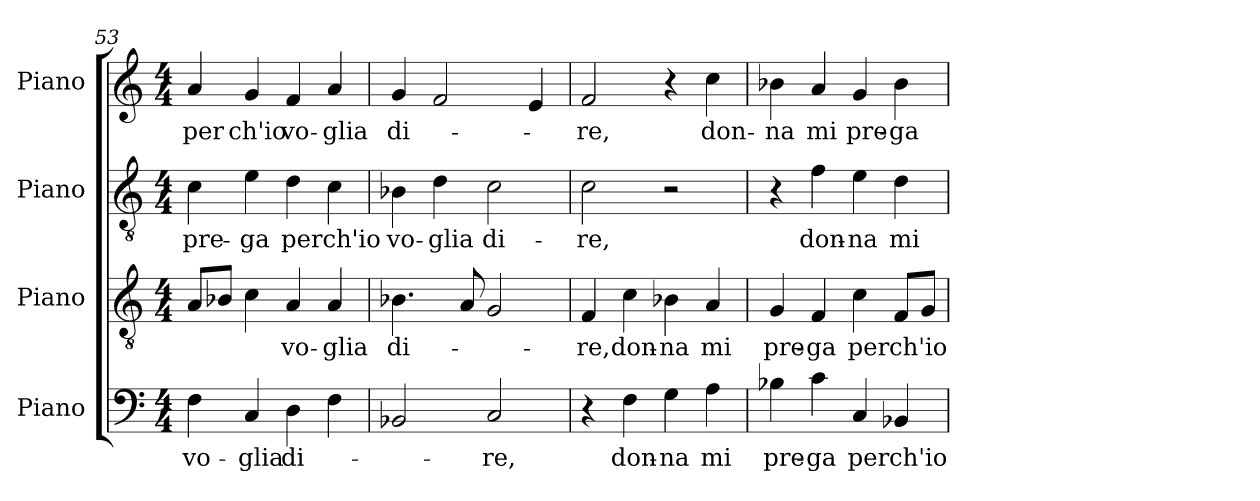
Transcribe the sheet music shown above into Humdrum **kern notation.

**kern	**text	**kern	**text	**kern	**text	**kern	**text
*part4	*part4	*part3	*part3	*part2	*part2	*part1	*part1
*staff4	*staff4	*staff3	*staff3	*staff2	*staff2	*staff1	*staff1
*I"Piano	*	*I"Piano	*	*I"Piano	*	*I"Piano	*
*I'Pno.	*	*I'Pno.	*	*I'Pno.	*	*I'Pno.	*
*clefF4	*	*clefGv2	*	*clefGv2	*	*clefG2	*
*	*	*ITrd7c12	*	*ITrd7c12	*	*	*
*k[]	*	*k[]	*	*k[]	*	*k[]	*
*C:	*	*C:	*	*C:	*	*C:	*
*M4/4	*	*M4/4	*	*M4/4	*	*M4/4	*
=53	=53	=53	=53	=53	=53	=53	=53
!	!LO:LY:b:color=#000000	!	!	!	!	!	!
!	!	!	!	!	!LO:LY:b:color=#000000	!	!
!	!	!	!	!	!	!	!LO:LY:b:color=#000000
4Fi\	vo-	8AAi/L	.	4Ci\	pre-	4ai/	per
.	.	8BB-i/J	.	.	.	.	.
!	!LO:LY:b:color=#000000	!	!	!	!	!	!
!	!	!	!	!	!LO:LY:b:color=#000000	!	!
!	!	!	!	!	!	!	!LO:LY:b:color=#000000
4Ci/	-glia	4Ci\	.	4Ei\	-ga	4gi/	ch'io
!	!LO:LY:b:color=#000000	!	!	!	!	!	!
!	!	!	!LO:LY:b:color=#000000	!	!	!	!
!	!	!	!	!	!LO:LY:b:color=#000000	!	!
!	!	!	!	!	!	!	!LO:LY:b:color=#000000
4Di\	di-	4AAi/	vo-	4Di\	per	4fi/	vo-
!	!	!	!LO:LY:b:color=#000000	!	!	!	!
!	!	!	!	!	!LO:LY:b:color=#000000	!	!
!	!	!	!	!	!	!	!LO:LY:b:color=#000000
4Fi\	.	4AAi/	-glia	4Ci\	ch'io	4ai/	-glia
=54	=54	=54	=54	=54	=54	=54	=54
!	!	!	!LO:LY:b:color=#000000	!	!	!	!
!	!	!	!	!	!LO:LY:b:color=#000000	!	!
!	!	!	!	!	!	!	!LO:LY:b:color=#000000
2BB-i/	.	4.BB-i\	di-	4BB-i\	vo-	4gi/	di-
!	!	!	!	!	!LO:LY:b:color=#000000	!	!
.	.	.	.	4Di\	-glia	2fi/	.
.	.	8AAi/	.	.	.	.	.
!	!LO:LY:b:color=#000000	!	!	!	!	!	!
!	!	!	!	!	!LO:LY:b:color=#000000	!	!
2Ci/	-re,	2GGi/	.	2Ci\	di-	.	.
.	.	.	.	.	.	4ei/	.
=55	=55	=55	=55	=55	=55	=55	=55
!	!	!	!LO:LY:b:color=#000000	!	!	!	!
!	!	!	!	!	!LO:LY:b:color=#000000	!	!
!	!	!	!	!	!	!	!LO:LY:b:color=#000000
4r	.	4FFi/	-re,	2Ci\	-re,	2fi/	-re,
!	!LO:LY:b:color=#000000	!	!	!	!	!	!
!	!	!	!LO:LY:b:color=#000000	!	!	!	!
4Fi\	don-	4Ci\	don-	.	.	.	.
!	!LO:LY:b:color=#000000	!	!	!	!	!	!
!	!	!	!LO:LY:b:color=#000000	!	!	!	!
4Gi\	-na	4BB-i\	-na	2r	.	4r	.
!	!LO:LY:b:color=#000000	!	!	!	!	!	!
!	!	!	!LO:LY:b:color=#000000	!	!	!	!
!	!	!	!	!	!	!	!LO:LY:b:color=#000000
4Ai\	mi	4AAi/	mi	.	.	4cci\	don-
!!LO:LB:g=z
=56	=56	=56	=56	=56	=56	=56	=56
!	!LO:LY:b:color=#000000	!	!	!	!	!	!
!	!	!	!LO:LY:b:color=#000000	!	!	!	!
!	!	!	!	!	!	!	!LO:LY:b:color=#000000
4B-i\	pre-	4GGi/	pre-	4r	.	4b-i\	-na
!	!LO:LY:b:color=#000000	!	!	!	!	!	!
!	!	!	!LO:LY:b:color=#000000	!	!	!	!
!	!	!	!	!	!LO:LY:b:color=#000000	!	!
!	!	!	!	!	!	!	!LO:LY:b:color=#000000
4ci\	-ga	4FFi/	-ga	4Fi\	don-	4ai/	mi
!	!LO:LY:b:color=#000000	!	!	!	!	!	!
!	!	!	!LO:LY:b:color=#000000	!	!	!	!
!	!	!	!	!	!LO:LY:b:color=#000000	!	!
!	!	!	!	!	!	!	!LO:LY:b:color=#000000
4Ci/	per	4Ci\	per	4Ei\	-na	4gi/	pre-
!	!LO:LY:b:color=#000000	!	!	!	!	!	!
!	!	!	!LO:LY:b:color=#000000	!	!	!	!
!	!	!	!	!	!LO:LY:b:color=#000000	!	!
!	!	!	!	!	!	!	!LO:LY:b:color=#000000
4BB-i/	ch'io	8FFi/L	ch'io	4Di\	mi	4b-i\	-ga
.	.	8GGi/J	.	.	.	.	.
=	=	=	=	=	=	=	=
*-	*-	*-	*-	*-	*-	*-	*-
